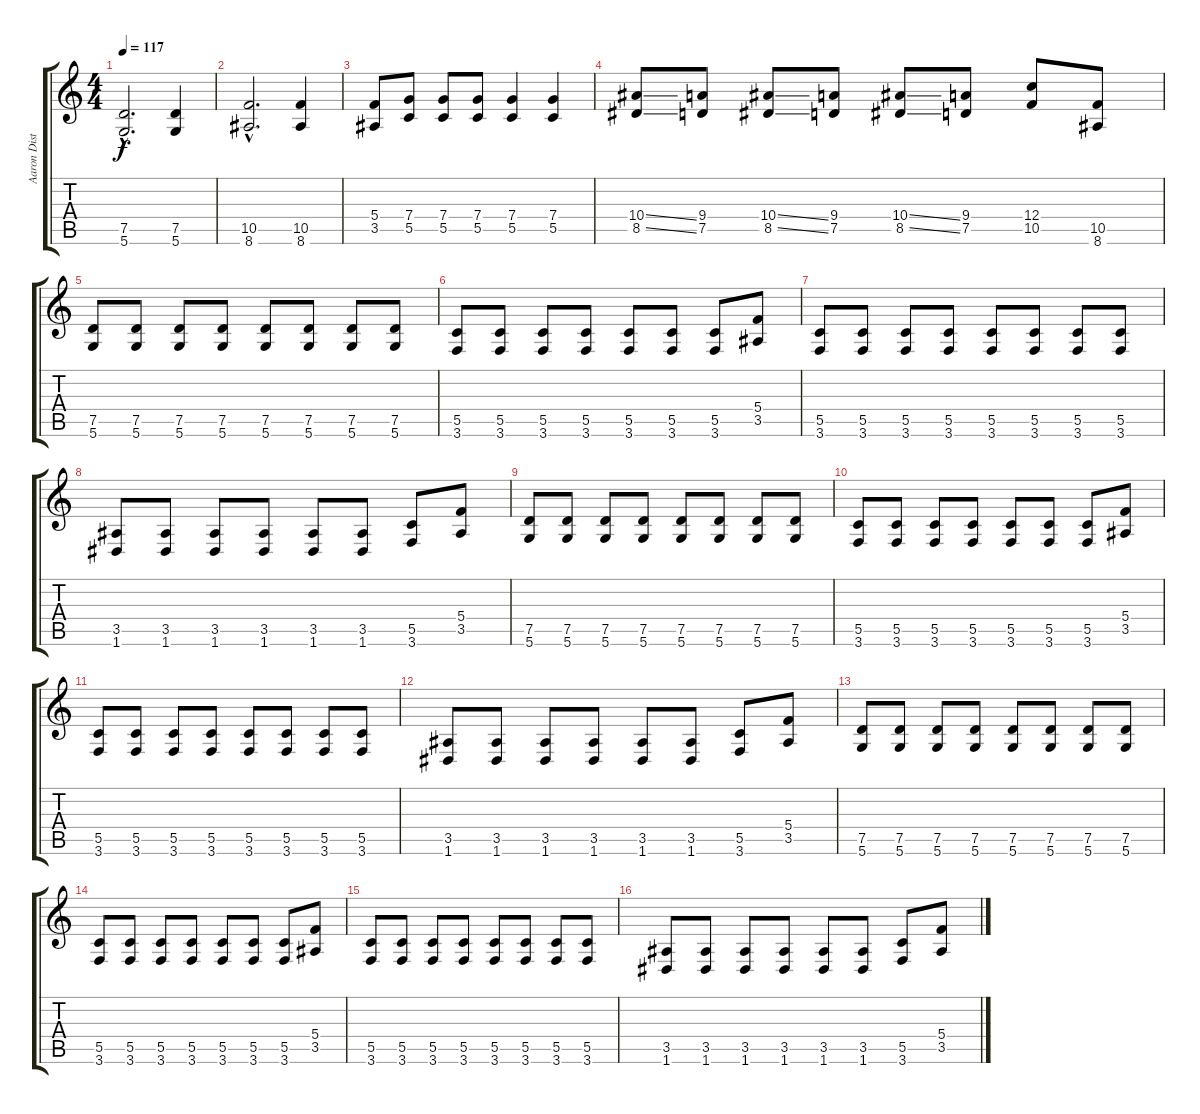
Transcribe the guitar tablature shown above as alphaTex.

\track ("Aaron Disto" "Aaron Dist") {instrument distortionguitar}
\staff {score tabs}
\tuning (D4 A3 F3 C3 G2 D2) {hide}
\ts (4 4)
\tempo 117
\clef g2
\ks c
(7.5{hac} 5.6{hac}).2{d dy f} (7.5 5.6).4 |
(10.5{hac} 8.6{hac}).2{d} (10.5 8.6).4 |
(5.4 3.5).8 (7.4 5.5).8 (7.4 5.5).8 (7.4 5.5).8 (7.4 5.5).4 (7.4 5.5).4 |
(10.4{ss} 8.5{ss}).8 (9.4 7.5).8 (10.4{ss} 8.5{ss}).8 (9.4 7.5).8 (10.4{ss} 8.5{ss}).8 (9.4 7.5).8 (12.4 10.5).8 (10.5 8.6).8 |
(7.5 5.6).8 (7.5 5.6).8 (7.5 5.6).8 (7.5 5.6).8 (7.5 5.6).8 (7.5 5.6).8 (7.5 5.6).8 (7.5 5.6).8 |
(5.5 3.6).8 (5.5 3.6).8 (5.5 3.6).8 (5.5 3.6).8 (5.5 3.6).8 (5.5 3.6).8 (5.5 3.6).8 (5.4 3.5).8 |
(5.5 3.6).8 (5.5 3.6).8 (5.5 3.6).8 (5.5 3.6).8 (5.5 3.6).8 (5.5 3.6).8 (5.5 3.6).8 (5.5 3.6).8 |
(3.5 1.6).8 (3.5 1.6).8 (3.5 1.6).8 (3.5 1.6).8 (3.5 1.6).8 (3.5 1.6).8 (5.5 3.6).8 (5.4 3.5).8 |
(7.5 5.6).8 (7.5 5.6).8 (7.5 5.6).8 (7.5 5.6).8 (7.5 5.6).8 (7.5 5.6).8 (7.5 5.6).8 (7.5 5.6).8 |
(5.5 3.6).8 (5.5 3.6).8 (5.5 3.6).8 (5.5 3.6).8 (5.5 3.6).8 (5.5 3.6).8 (5.5 3.6).8 (5.4 3.5).8 |
(5.5 3.6).8 (5.5 3.6).8 (5.5 3.6).8 (5.5 3.6).8 (5.5 3.6).8 (5.5 3.6).8 (5.5 3.6).8 (5.5 3.6).8 |
(3.5 1.6).8 (3.5 1.6).8 (3.5 1.6).8 (3.5 1.6).8 (3.5 1.6).8 (3.5 1.6).8 (5.5 3.6).8 (5.4 3.5).8 |
(7.5 5.6).8 (7.5 5.6).8 (7.5 5.6).8 (7.5 5.6).8 (7.5 5.6).8 (7.5 5.6).8 (7.5 5.6).8 (7.5 5.6).8 |
(5.5 3.6).8 (5.5 3.6).8 (5.5 3.6).8 (5.5 3.6).8 (5.5 3.6).8 (5.5 3.6).8 (5.5 3.6).8 (5.4 3.5).8 |
(5.5 3.6).8 (5.5 3.6).8 (5.5 3.6).8 (5.5 3.6).8 (5.5 3.6).8 (5.5 3.6).8 (5.5 3.6).8 (5.5 3.6).8 |
(3.5 1.6).8 (3.5 1.6).8 (3.5 1.6).8 (3.5 1.6).8 (3.5 1.6).8 (3.5 1.6).8 (5.5 3.6).8 (5.4 3.5).8
